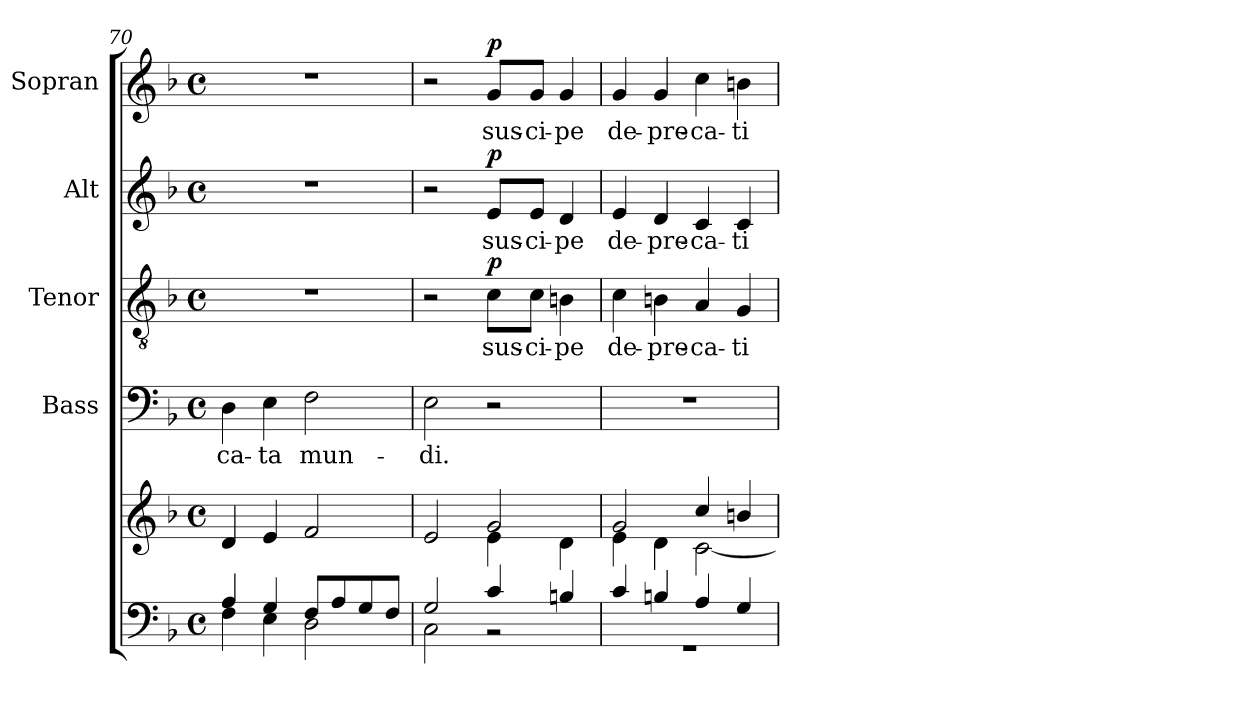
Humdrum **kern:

**kern	**kern	**kern	**text	**kern	**text	**dynam	**kern	**text	**dynam	**kern	**text	**dynam
*part5	*part5	*part4	*part4	*part3	*part3	*part3	*part2	*part2	*part2	*part1	*part1	*part1
*staff6	*staff5	*staff4	*staff4	*staff3	*staff3	*staff3	*staff2	*staff2	*staff2	*staff1	*staff1	*staff1
*	*	*I"Bass	*	*I"Tenor	*	*	*I"Alt	*	*	*I"Sopran	*	*
*	*	*I'B.	*	*I'T.	*	*	*I'A.	*	*	*I'S.	*	*
*clefF4	*clefG2	*clefF4	*	*clefGv2	*	*	*clefG2	*	*	*clefG2	*	*
*k[b-]	*k[b-]	*k[b-]	*	*k[b-]	*	*	*k[b-]	*	*	*k[b-]	*	*
*F:	*F:	*F:	*	*F:	*	*	*F:	*	*	*F:	*	*
*M4/4	*M4/4	*M4/4	*	*M4/4	*	*	*M4/4	*	*	*M4/4	*	*
*met(c)	*met(c)	*met(c)	*	*met(c)	*	*	*met(c)	*	*	*met(c)	*	*
=70	=70	=70	=70	=70	=70	=70	=70	=70	=70	=70	=70	=70
*^	*	*	*	*	*	*	*	*	*	*	*	*
!	!	!	!	!LO:LY:b	!	!	!	!	!	!	!	!	!
4A/	4F\	4d/	4D\	-ca-	1r	.	.	1r	.	.	1r	.	.
!	!	!	!	!LO:LY:b	!	!	!	!	!	!	!	!	!
4G/	4E\	4e/	4E\	-ta	.	.	.	.	.	.	.	.	.
!	!	!	!	!LO:LY:b	!	!	!	!	!	!	!	!	!
8F/L	2D\	2f/	2F\	mun-	.	.	.	.	.	.	.	.	.
8A/	.	.	.	.	.	.	.	.	.	.	.	.	.
8G/	.	.	.	.	.	.	.	.	.	.	.	.	.
8F/J	.	.	.	.	.	.	.	.	.	.	.	.	.
=71	=71	=71	=71	=71	=71	=71	=71	=71	=71	=71	=71	=71	=71
*	*	*^	*	*	*	*	*	*	*	*	*	*	*
!	!	!	!	!	!LO:LY:b	!	!	!	!	!	!	!	!	!
2G/	2C\	2e/	2ryy	2E\	-di.	2r	.	.	2r	.	.	2r	.	.
!	!	!	!	!	!	!	!LO:LY:b	!LO:DY:a	!	!LO:LY:b	!LO:DY:a	!	!LO:LY:b	!LO:DY:a
4c/	2rBB	2g/	4e\	2r	.	8c\L	sus-	p	8e/L	sus-	p	8g/L	sus-	p
!	!	!	!	!	!	!	!LO:LY:b	!	!	!LO:LY:b	!	!	!LO:LY:b	!
.	.	.	.	.	.	8c\J	-ci-	.	8e/J	-ci-	.	8g/J	-ci-	.
!	!	!	!	!	!	!	!LO:LY:b	!	!	!LO:LY:b	!	!	!LO:LY:b	!
4Bn/	.	.	4d\	.	.	4Bn\	-pe	.	4d/	-pe	.	4g/	-pe	.
!!LO:LB:g=z
=72	=72	=72	=72	=72	=72	=72	=72	=72	=72	=72	=72	=72	=72	=72
!	!	!	!	!	!	!	!LO:LY:b	!	!	!LO:LY:b	!	!	!LO:LY:b	!
4c/	1rGG	2g/	4e\	1r	.	4c\	de-	.	4e/	de-	.	4g/	de-	.
!	!	!	!	!	!	!	!LO:LY:b	!	!	!LO:LY:b	!	!	!LO:LY:b	!
4Bn/	.	.	4d\	.	.	4Bn\	-pre-	.	4d/	-pre-	.	4g/	-pre-	.
!	!	!	!	!	!	!	!LO:LY:b	!	!	!LO:LY:b	!	!	!LO:LY:b	!
4A/	.	4cc/	[<2c\	.	.	4A/	-ca-	.	4c/	-ca-	.	4cc\	-ca-	.
!	!	!	!	!	!	!	!LO:LY:b	!	!	!LO:LY:b	!	!	!LO:LY:b	!
4G/	.	4bn/	.	.	.	4G/	-ti-	.	4c/	-ti-	.	4bn\	-ti-	.
*v	*v	*	*	*	*	*	*	*	*	*	*	*	*	*
*	*v	*v	*	*	*	*	*	*	*	*	*	*	*
=	=	=	=	=	=	=	=	=	=	=	=	=
*-	*-	*-	*-	*-	*-	*-	*-	*-	*-	*-	*-	*-
